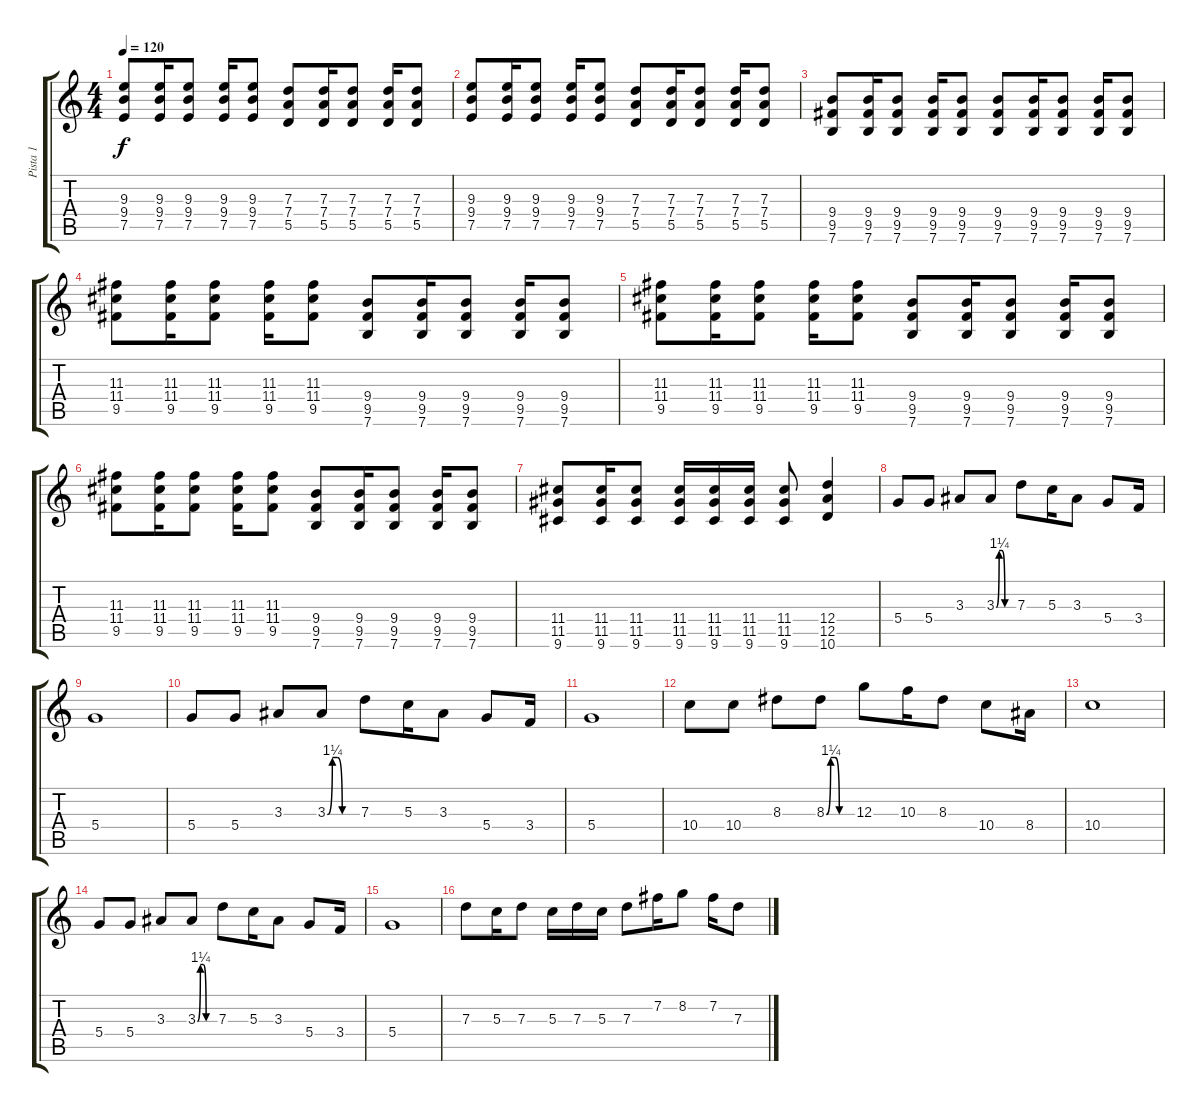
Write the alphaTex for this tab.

\track ("Pista 1" "Pista 1") {instrument overdrivenguitar}
\staff {score tabs}
\tuning (E4 B3 G3 D3 A2 E2) {hide}
\ts (4 4)
\tempo 120
\clef g2
\ks c
(9.3 9.4 7.5).8{dy f} (9.3 9.4 7.5).16 (9.3 9.4 7.5).8 (9.3 9.4 7.5).16 (9.3 9.4 7.5).8 (7.3 7.4 5.5).8 (7.3 7.4 5.5).16 (7.3 7.4 5.5).8 (7.3 7.4 5.5).16 (7.3 7.4 5.5).8 |
(9.3 9.4 7.5).8 (9.3 9.4 7.5).16 (9.3 9.4 7.5).8 (9.3 9.4 7.5).16 (9.3 9.4 7.5).8 (7.3 7.4 5.5).8 (7.3 7.4 5.5).16 (7.3 7.4 5.5).8 (7.3 7.4 5.5).16 (7.3 7.4 5.5).8 |
(9.4 9.5 7.6).8 (9.4 9.5 7.6).16 (9.4 9.5 7.6).8 (9.4 9.5 7.6).16 (9.4 9.5 7.6).8 (9.4 9.5 7.6).8 (9.4 9.5 7.6).16 (9.4 9.5 7.6).8 (9.4 9.5 7.6).16 (9.4 9.5 7.6).8 |
(11.3 11.4 9.5).8 (11.3 11.4 9.5).16 (11.3 11.4 9.5).8 (11.3 11.4 9.5).16 (11.3 11.4 9.5).8 (9.4 9.5 7.6).8 (9.4 9.5 7.6).16 (9.4 9.5 7.6).8 (9.4 9.5 7.6).16 (9.4 9.5 7.6).8 |
(11.3 11.4 9.5).8 (11.3 11.4 9.5).16 (11.3 11.4 9.5).8 (11.3 11.4 9.5).16 (11.3 11.4 9.5).8 (9.4 9.5 7.6).8 (9.4 9.5 7.6).16 (9.4 9.5 7.6).8 (9.4 9.5 7.6).16 (9.4 9.5 7.6).8 |
(11.3 11.4 9.5).8 (11.3 11.4 9.5).16 (11.3 11.4 9.5).8 (11.3 11.4 9.5).16 (11.3 11.4 9.5).8 (9.4 9.5 7.6).8 (9.4 9.5 7.6).16 (9.4 9.5 7.6).8 (9.4 9.5 7.6).16 (9.4 9.5 7.6).8 |
(11.4 11.5 9.6).8 (11.4 11.5 9.6).16 (11.4 11.5 9.6).8 (11.4 11.5 9.6).16 (11.4 11.5 9.6).16 (11.4 11.5 9.6).16 (11.4 11.5 9.6).8 (12.4 12.5 10.6).4 |
5.4.8 5.4.8 3.3.8 3.3{be (custom 0 0 10 5 20 5 30 0 60 0)}.8 7.3.8 5.3.16 3.3.8 5.4.8 3.4.16 |
5.4.1 |
5.4.8 5.4.8 3.3.8 3.3{be (custom 0 0 10 5 20 5 30 0 60 0)}.8 7.3.8 5.3.16 3.3.8 5.4.8 3.4.16 |
5.4.1 |
10.4.8 10.4.8 8.3.8 8.3{be (custom 0 0 10 5 20 5 30 0 60 0)}.8 12.3.8 10.3.16 8.3.8 10.4.8 8.4.16 |
10.4.1 |
5.4.8 5.4.8 3.3.8 3.3{be (custom 0 0 10 5 20 5 30 0 60 0)}.8 7.3.8 5.3.16 3.3.8 5.4.8 3.4.16 |
5.4.1 |
7.3.8 5.3.16 7.3.8 5.3.16 7.3.16 5.3.16 7.3.8 7.2.16 8.2.8 7.2.16 7.3.8
